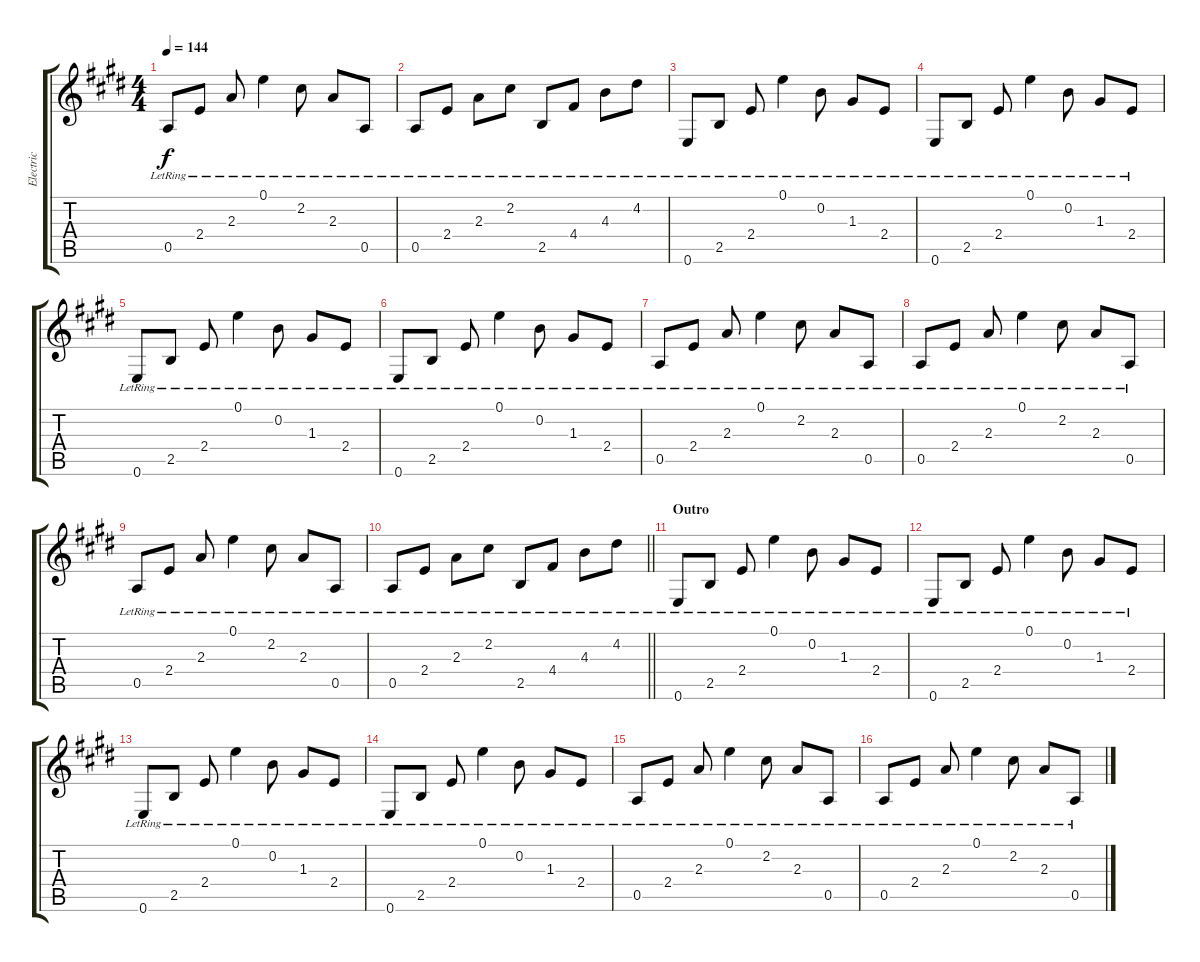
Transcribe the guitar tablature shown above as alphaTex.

\track ("Electric" "Electric") {instrument electricguitarjazz}
\staff {score tabs}
\tuning (E4 B3 G3 D3 A2 E2) {hide}
\ts (4 4)
\tempo 144
\clef g2
\ks e
0.5{lr}.8{dy f} 2.4{lr}.8 2.3{lr}.8 0.1{lr}.4 2.2{lr}.8 2.3{lr}.8 0.5{lr}.8 |
0.5{lr}.8 2.4{lr}.8 2.3{lr}.8 2.2{lr}.8 2.5{lr}.8 4.4{lr}.8 4.3{lr}.8 4.2{lr}.8 |
0.6{lr}.8 2.5{lr}.8 2.4{lr}.8 0.1{lr}.4 0.2{lr}.8 1.3{lr}.8 2.4{lr}.8 |
0.6{lr}.8 2.5{lr}.8 2.4{lr}.8 0.1{lr}.4 0.2{lr}.8 1.3{lr}.8 2.4{lr}.8 |
0.6{lr}.8 2.5{lr}.8 2.4{lr}.8 0.1{lr}.4 0.2{lr}.8 1.3{lr}.8 2.4{lr}.8 |
0.6{lr}.8 2.5{lr}.8 2.4{lr}.8 0.1{lr}.4 0.2{lr}.8 1.3{lr}.8 2.4{lr}.8 |
0.5{lr}.8 2.4{lr}.8 2.3{lr}.8 0.1{lr}.4 2.2{lr}.8 2.3{lr}.8 0.5{lr}.8 |
0.5{lr}.8 2.4{lr}.8 2.3{lr}.8 0.1{lr}.4 2.2{lr}.8 2.3{lr}.8 0.5{lr}.8 |
0.5{lr}.8 2.4{lr}.8 2.3{lr}.8 0.1{lr}.4 2.2{lr}.8 2.3{lr}.8 0.5{lr}.8 |
\barLineRight lightlight
0.5{lr}.8 2.4{lr}.8 2.3{lr}.8 2.2{lr}.8 2.5{lr}.8 4.4{lr}.8 4.3{lr}.8 4.2{lr}.8 |
\section ("" "Outro")
0.6{lr}.8 2.5{lr}.8 2.4{lr}.8 0.1{lr}.4 0.2{lr}.8 1.3{lr}.8 2.4{lr}.8 |
0.6{lr}.8 2.5{lr}.8 2.4{lr}.8 0.1{lr}.4 0.2{lr}.8 1.3{lr}.8 2.4{lr}.8 |
0.6{lr}.8 2.5{lr}.8 2.4{lr}.8 0.1{lr}.4 0.2{lr}.8 1.3{lr}.8 2.4{lr}.8 |
0.6{lr}.8 2.5{lr}.8 2.4{lr}.8 0.1{lr}.4 0.2{lr}.8 1.3{lr}.8 2.4{lr}.8 |
0.5{lr}.8 2.4{lr}.8 2.3{lr}.8 0.1{lr}.4 2.2{lr}.8 2.3{lr}.8 0.5{lr}.8 |
0.5{lr}.8 2.4{lr}.8 2.3{lr}.8 0.1{lr}.4 2.2{lr}.8 2.3{lr}.8 0.5{lr}.8
